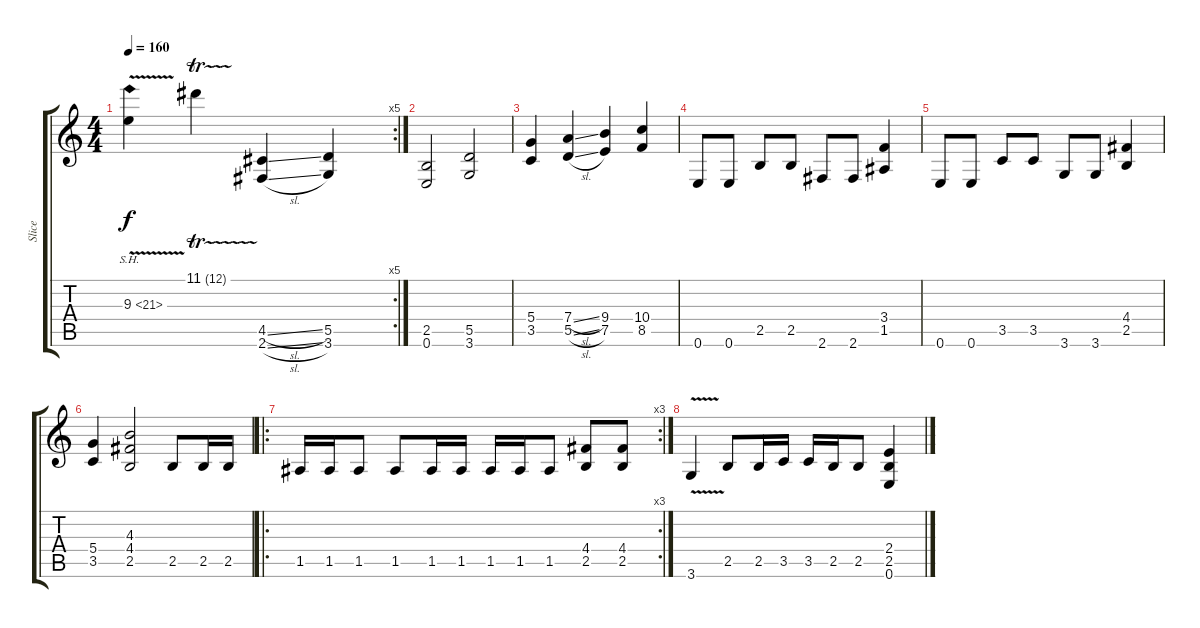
\track ("Slice" "Slice") {instrument distortionguitar}
\staff {score tabs}
\tuning (E4 B3 G3 D3 A2 E2) {hide}
\rc 5
\ts (4 4)
\tempo 160
\clef g2
\ks c
9.3{sh 12 v}.4{dy f} 11.1{tr (12 32)}.4 (4.5{sl} 2.6{sl}).4 (5.5 3.6).4 |
(2.5 0.6).2 (5.5 3.6).2 |
(5.4 3.5).4 (7.4{sl} 5.5{sl}).4 (9.4 7.5).4 (10.4 8.5).4 |
0.6.8 0.6.8 2.5.8 2.5.8 2.6.8 2.6.8 (3.4 1.5).4 |
0.6.8 0.6.8 3.5.8 3.5.8 3.6.8 3.6.8 (4.4 2.5).4 |
(5.4 3.5).4 (4.3 4.4 2.5).2 2.5.8 2.5.16 2.5.16 |
\ro
\rc 3
1.5.16 1.5.16 1.5.8 1.5.8 1.5.16 1.5.16 1.5.16 1.5.16 1.5.8 (4.4 2.5).8 (4.4 2.5).8 |
3.6{v}.4 2.5.8 2.5.16 3.5.16 3.5.16 2.5.16 2.5.8 (2.4 2.5 0.6).4
